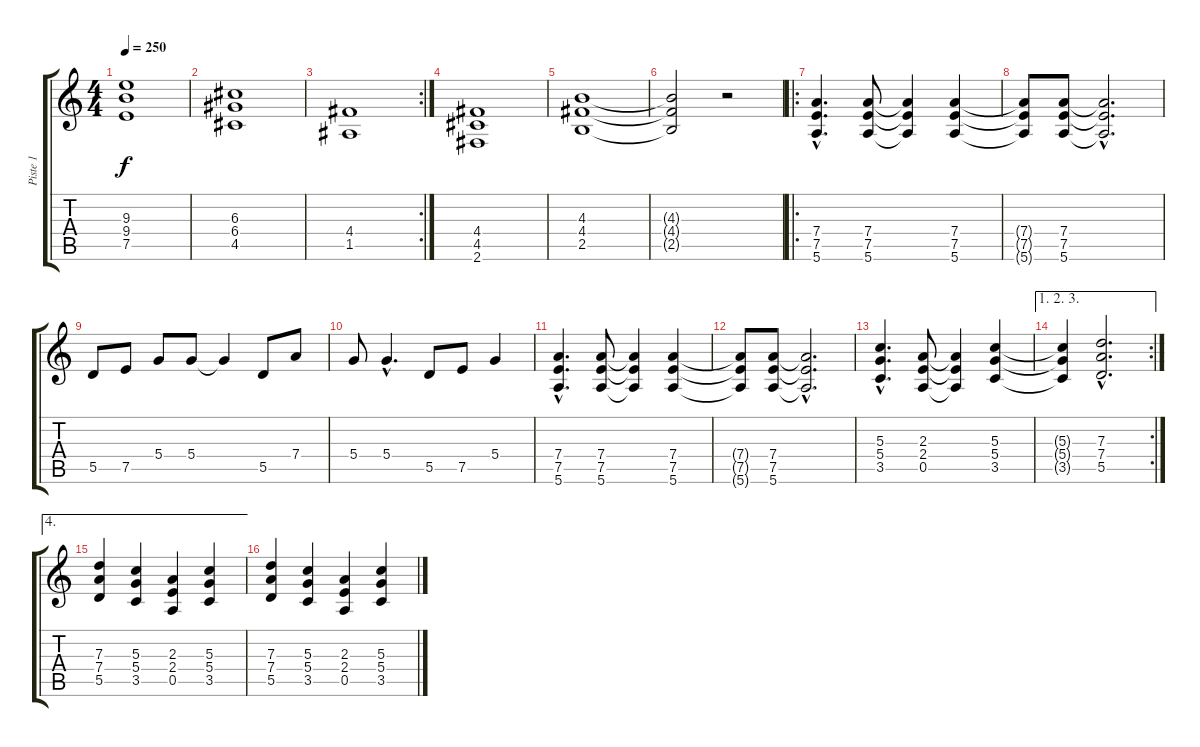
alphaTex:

\track ("Piste 1" "Piste 1") {instrument distortionguitar}
\staff {score tabs}
\tuning (E4 B3 G3 D3 A2 E2) {hide}
\ts (4 4)
\tempo 250
\clef g2
\ks c
(9.3 9.4 7.5).1{dy f} |
(6.3 6.4 4.5).1 |
\rc 2
(4.4 1.5).1 |
(4.4 4.5 2.6).1 |
(4.3 4.4 2.5).1 |
(4.3{t} 4.4{t} 2.5{t}).2 r.2 |
\ro
(7.4{hac} 7.5{hac} 5.6{hac}).4{d} (7.4 7.5 5.6).8 (7.4{t} 7.5{t} 5.6{t}).4 (7.4 7.5 5.6).4 |
(7.4{t} 7.5{t} 5.6{t}).8 (7.4 7.5 5.6).8 (7.4{hac t} 7.5{hac t} 5.6{hac t}).2{d} |
5.5.8 7.5.8 5.4.8 5.4.8 5.4{t}.4 5.5.8 7.4.8 |
5.4.8 5.4{hac}.4{d} 5.5.8 7.5.8 5.4.4 |
(7.4{hac} 7.5{hac} 5.6{hac}).4{d} (7.4 7.5 5.6).8 (7.4{t} 7.5{t} 5.6{t}).4 (7.4 7.5 5.6).4 |
(7.4{t} 7.5{t} 5.6{t}).8 (7.4 7.5 5.6).8 (7.4{hac t} 7.5{hac t} 5.6{hac t}).2{d} |
(5.3{hac} 5.4{hac} 3.5{hac}).4{d} (2.3 2.4 0.5).8 (2.3{t} 2.4{t} 0.5{t}).4 (5.3 5.4 3.5).4 |
\ae (1 2 3)
\rc 2
(5.3{t} 5.4{t} 3.5{t}).4 (7.3{hac} 7.4{hac} 5.5{hac}).2{d} |
\ae 4
(7.3 7.4 5.5).4 (5.3 5.4 3.5).4 (2.3 2.4 0.5).4 (5.3 5.4 3.5).4 |
(7.3 7.4 5.5).4 (5.3 5.4 3.5).4 (2.3 2.4 0.5).4 (5.3 5.4 3.5).4
